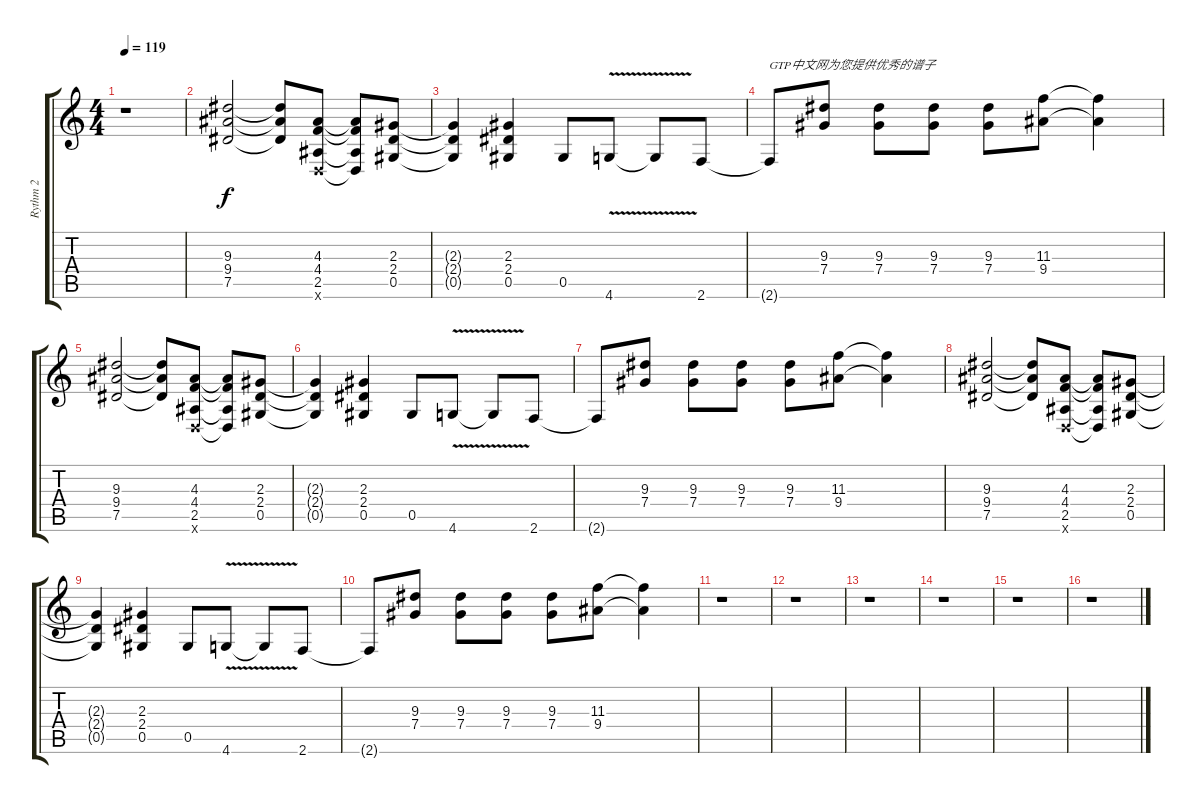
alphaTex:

\track ("Rythm 2" "Rythm 2") {instrument overdrivenguitar}
\staff {score tabs}
\tuning (Eb4 Bb3 Gb3 Db3 Ab2 Eb2) {hide}
\ts (4 4)
\tempo 119
\clef g2
\ks c
r.1{dy f instrument overdrivenguitar} |
(9.3 9.4 7.5).2 (9.3{t} 9.4{t} 7.5{t}).8 (4.3 4.4 2.5 -1.6{x}).8 (4.3{t} 4.4{t} 2.5{t} -1.6{t}).8 (2.3 2.4 0.5).8 |
(2.3{t} 2.4{t} 0.5{t}).4 (2.3 2.4 0.5).4 0.5.8 4.6{v}.8 4.6{t}.8 2.6.8 |
2.6{t}.8{txt "GTP中文网为您提供优秀的谱子"} (9.3 7.4).8 (9.3 7.4).8 (9.3 7.4).8 (9.3 7.4).8 (11.3 9.4).8 (11.3{t} 9.4{t}).4 |
(9.3 9.4 7.5).2 (9.3{t} 9.4{t} 7.5{t}).8 (4.3 4.4 2.5 -1.6{x}).8 (4.3{t} 4.4{t} 2.5{t} -1.6{t}).8 (2.3 2.4 0.5).8 |
(2.3{t} 2.4{t} 0.5{t}).4 (2.3 2.4 0.5).4 0.5.8 4.6{v}.8 4.6{t}.8 2.6.8 |
2.6{t}.8 (9.3 7.4).8 (9.3 7.4).8 (9.3 7.4).8 (9.3 7.4).8 (11.3 9.4).8 (11.3{t} 9.4{t}).4 |
(9.3 9.4 7.5).2 (9.3{t} 9.4{t} 7.5{t}).8 (4.3 4.4 2.5 -1.6{x}).8 (4.3{t} 4.4{t} 2.5{t} -1.6{t}).8 (2.3 2.4 0.5).8 |
(2.3{t} 2.4{t} 0.5{t}).4 (2.3 2.4 0.5).4 0.5.8 4.6{v}.8 4.6{t}.8 2.6.8 |
2.6{t}.8 (9.3 7.4).8 (9.3 7.4).8 (9.3 7.4).8 (9.3 7.4).8 (11.3 9.4).8 (11.3{t} 9.4{t}).4 |
r.1 |
r.1 |
r.1 |
r.1 |
r.1 |
r.1
